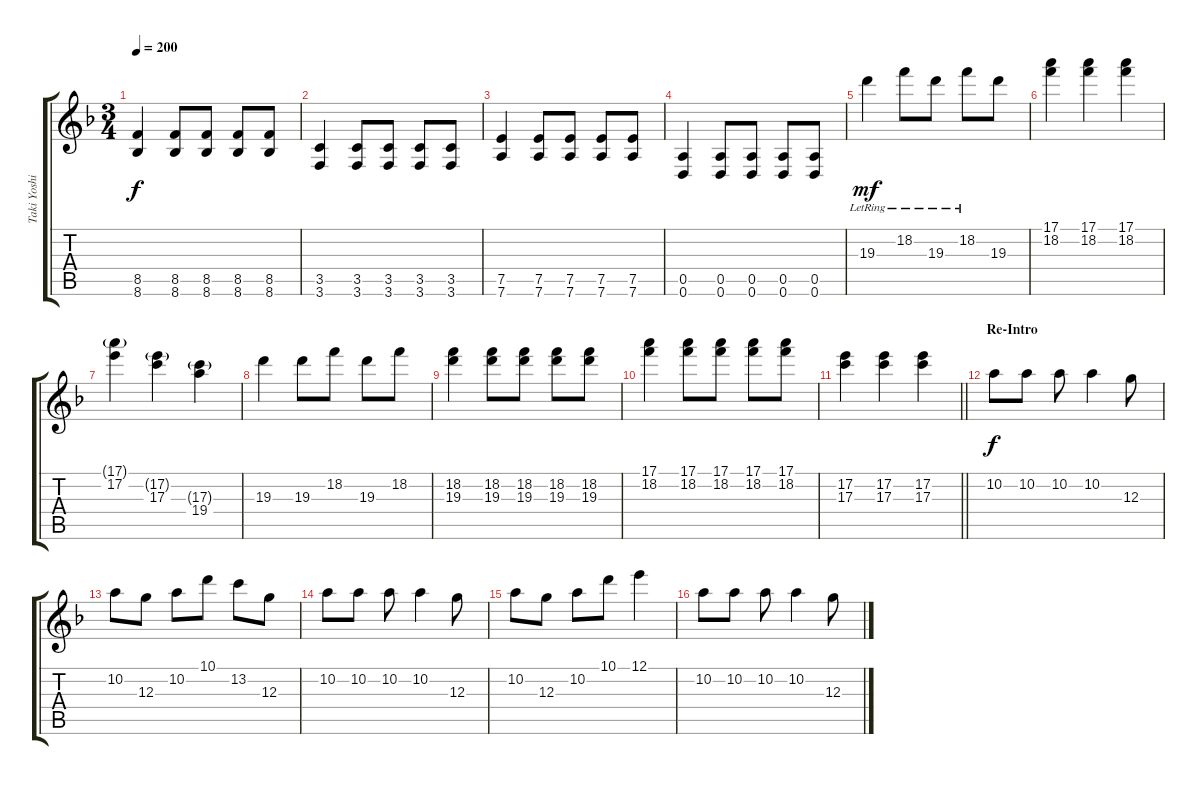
\track ("Taki Yoshimitsu" "Taki Yoshi") {instrument distortionguitar}
\staff {score tabs}
\tuning (E4 B3 G3 D3 A2 D2) {hide}
\ts (3 4)
\tempo 200
\clef g2
\ks dminor
(8.5 8.6).4{dy f} (8.5 8.6).8 (8.5 8.6).8 (8.5 8.6).8 (8.5 8.6).8 |
(3.5 3.6).4 (3.5 3.6).8 (3.5 3.6).8 (3.5 3.6).8 (3.5 3.6).8 |
(7.5 7.6).4 (7.5 7.6).8 (7.5 7.6).8 (7.5 7.6).8 (7.5 7.6).8 |
(0.5 0.6).4 (0.5 0.6).8 (0.5 0.6).8 (0.5 0.6).8 (0.5 0.6).8 |
19.3{lr}.4{dy mf balance 8} 18.2{lr}.8 19.3{lr}.8 18.2{lr}.8 19.3.8 |
(17.1 18.2).4 (17.1 18.2).4 (17.1 18.2).4 |
(17.1{g} 17.2).4 (17.2{g} 17.3).4 (17.3{g} 19.4).4 |
19.3.4 19.3.8 18.2.8 19.3.8 18.2.8 |
(18.2 19.3).4 (18.2 19.3).8 (18.2 19.3).8 (18.2 19.3).8 (18.2 19.3).8 |
(17.1 18.2).4 (17.1 18.2).8 (17.1 18.2).8 (17.1 18.2).8 (17.1 18.2).8 |
\barLineRight lightlight
(17.2 17.3).4 (17.2 17.3).4 (17.2 17.3).4 |
\section ("" "Re-Intro")
10.2.8{dy f} 10.2.8 10.2.8 10.2.4 12.3.8 |
10.2.8 12.3.8 10.2.8 10.1.8 13.2.8 12.3.8 |
10.2.8 10.2.8 10.2.8 10.2.4 12.3.8 |
10.2.8 12.3.8 10.2.8 10.1.8 12.1.4 |
10.2.8 10.2.8 10.2.8 10.2.4 12.3.8
